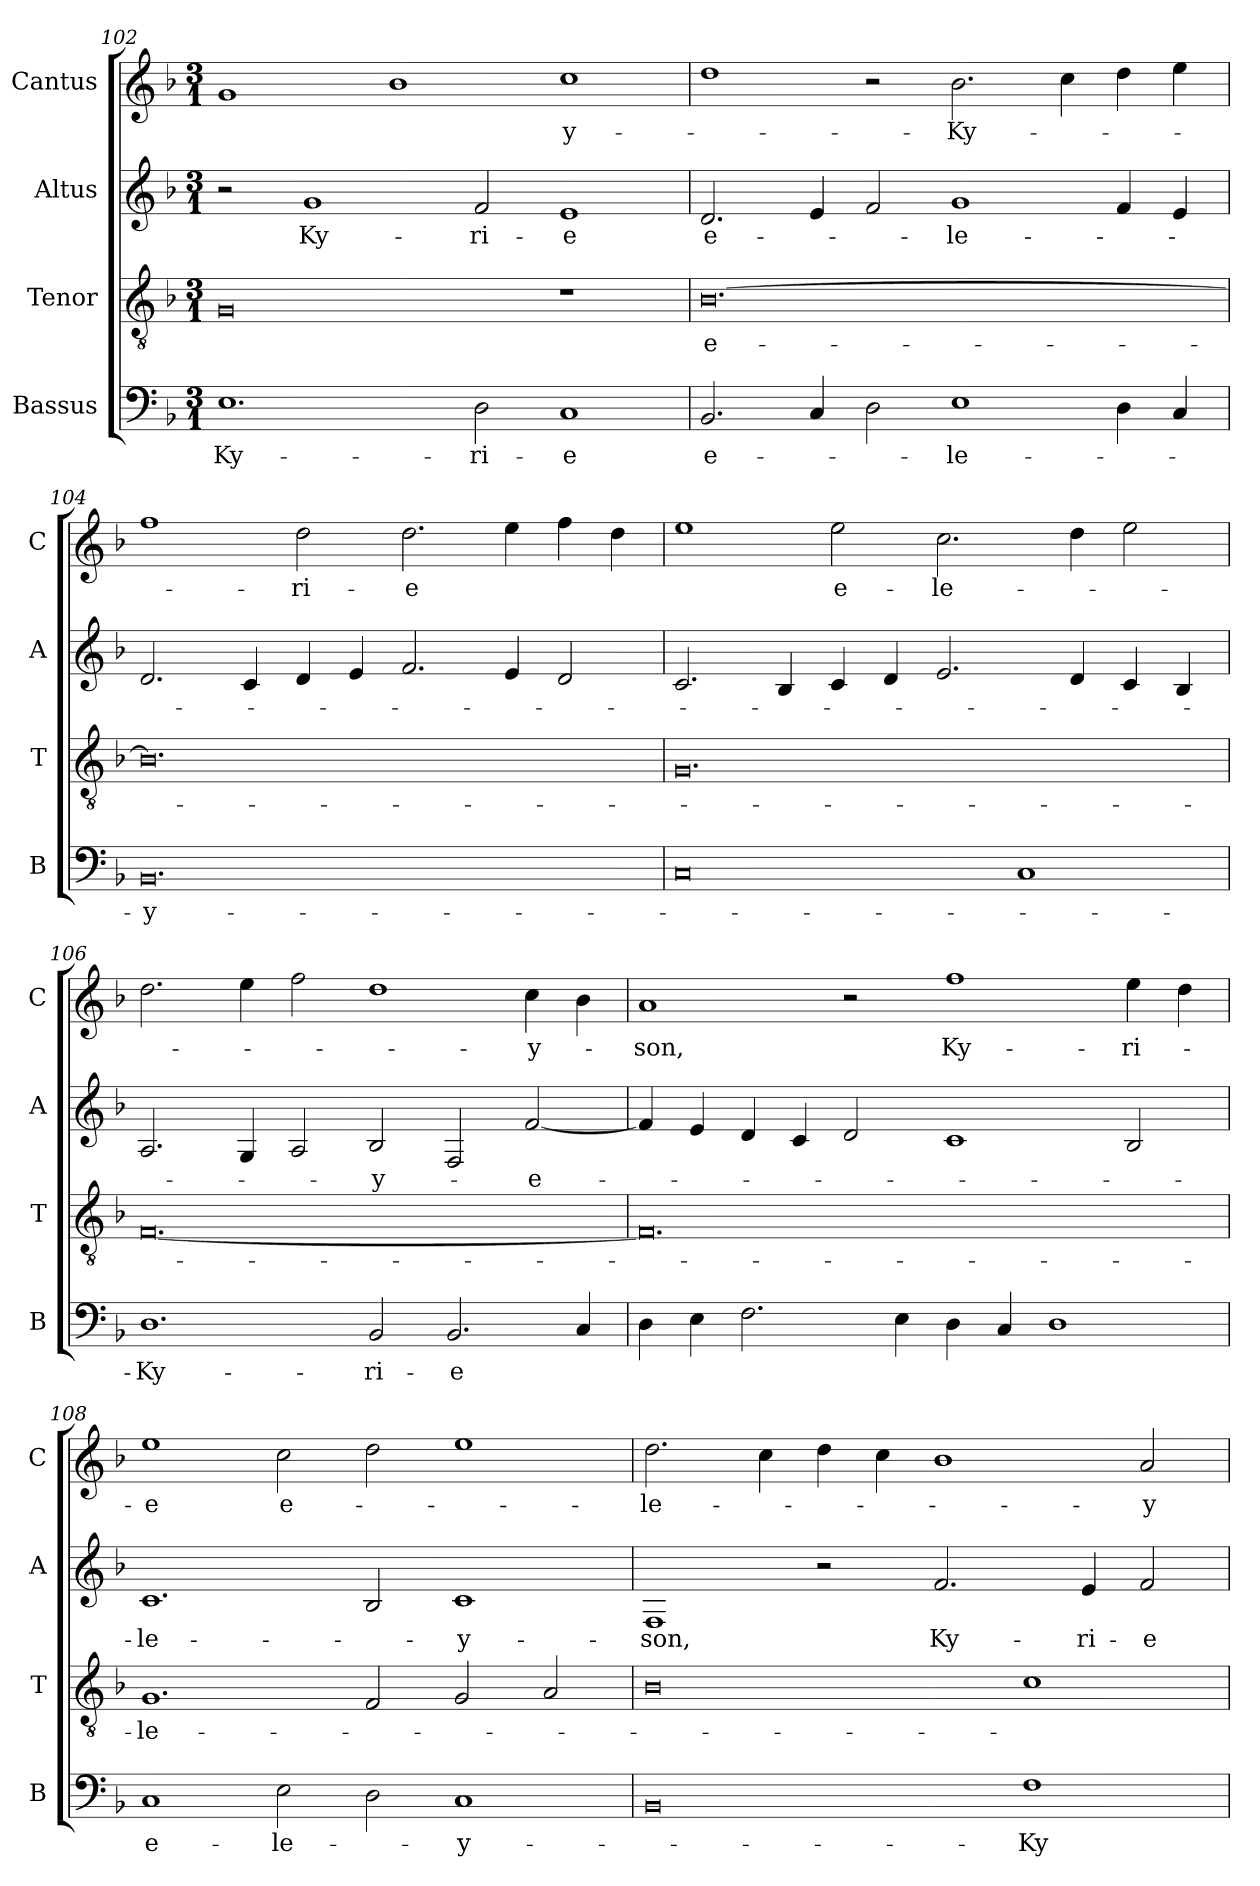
**kern	**text	**kern	**text	**kern	**text	**kern	**text
*part4	*part4	*part3	*part3	*part2	*part2	*part1	*part1
*staff4	*staff4	*staff3	*staff3	*staff2	*staff2	*staff1	*staff1
*I"Bassus	*	*I"Tenor	*	*I"Altus	*	*I"Cantus	*
*I'B	*	*I'T	*	*I'A	*	*I'C	*
!!LO:LB:g=z
*clefF4	*	*clefGv2	*	*clefG2	*	*clefG2	*
*k[b-]	*	*k[b-]	*	*k[b-]	*	*k[b-]	*
*F:	*	*F:	*	*F:	*	*F:	*
*M3/1	*	*M3/1	*	*M3/1	*	*M3/1	*
=102	=102	=102	=102	=102	=102	=102	=102
!	!LO:LY:b	!	!	!	!	!	!
1.E	Ky-	0G	.	2r	.	1g	.
!	!	!	!	!	!LO:LY:b	!	!
.	.	.	.	1g	Ky-	.	.
.	.	.	.	.	.	1b-	.
!	!LO:LY:b	!	!	!	!	!	!
!	!	!	!	!	!LO:LY:b	!	!
2D\	-ri-	.	.	2f/	-ri-	.	.
!	!LO:LY:b	!	!	!	!	!	!
!	!	!	!	!	!LO:LY:b	!	!
!	!	!	!	!	!	!	!LO:LY:b
1C	-e	1r	.	1e	-e	1cc	-y-
=103	=103	=103	=103	=103	=103	=103	=103
!	!LO:LY:b	!	!	!	!	!	!
!	!	!	!LO:LY:b	!	!	!	!
!	!	!	!	!	!LO:LY:b	!	!
2.BB-/	e-	[0.B-	e-	2.d/	e-	1dd	.
4C/	.	.	.	4e/	.	.	.
2D\	.	.	.	2f/	.	2r	.
!	!LO:LY:b	!	!	!	!	!	!
!	!	!	!	!	!LO:LY:b	!	!
!	!	!	!	!	!	!	!LO:LY:b
1E	-le-	.	.	1g	-le-	2.b-\	-Ky-
.	.	.	.	.	.	4cc\	.
4D\	.	.	.	4f/	.	4dd\	.
4C/	.	.	.	4e/	.	4ee\	.
=104	=104	=104	=104	=104	=104	=104	=104
!	!LO:LY:b	!	!	!	!	!	!
0.BB-	-y-	0.B-]	.	2.d/	.	1ff	.
.	.	.	.	4c/	.	.	.
!	!	!	!	!	!	!	!LO:LY:b
.	.	.	.	4d/	.	2dd\	-ri-
.	.	.	.	4e/	.	.	.
!	!	!	!	!	!	!	!LO:LY:b
.	.	.	.	2.f/	.	2.dd\	-e
.	.	.	.	4e/	.	4ee\	.
.	.	.	.	2d/	.	4ff\	.
.	.	.	.	.	.	4dd\	.
=105	=105	=105	=105	=105	=105	=105	=105
0C	.	0.G	.	2.c/	.	1ee	.
.	.	.	.	4B-/	.	.	.
!	!	!	!	!	!	!	!LO:LY:b
.	.	.	.	4c/	.	2ee\	e-
.	.	.	.	4d/	.	.	.
!	!	!	!	!	!	!	!LO:LY:b
.	.	.	.	2.e/	.	2.cc\	-le-
1C	.	.	.	.	.	.	.
.	.	.	.	4d/	.	4dd\	.
.	.	.	.	4c/	.	2ee\	.
.	.	.	.	4B-/	.	.	.
=106	=106	=106	=106	=106	=106	=106	=106
!	!LO:LY:b	!	!	!	!	!	!
1.D	-Ky-	[0.F	.	2.A/	.	2.dd\	.
.	.	.	.	4G/	.	4ee\	.
.	.	.	.	2A/	.	2ff\	.
!	!LO:LY:b	!	!	!	!	!	!
!	!	!	!	!	!LO:LY:b	!	!
2BB-/	-ri-	.	.	2B-/	-y-	1dd	.
!	!LO:LY:b	!	!	!	!	!	!
2.BB-/	-e	.	.	2F/	.	.	.
!	!	!	!	!	!LO:LY:b	!	!
!	!	!	!	!	!	!	!LO:LY:b
.	.	.	.	[2f/	-e-	4cc\	-y-
4C/	.	.	.	.	.	4b-\	.
!!LO:PB:g=z
=107	=107	=107	=107	=107	=107	=107	=107
!	!	!	!	!	!	!	!LO:LY:b
4D\	.	0.F]	.	4f/]	.	1a	-son,
4E\	.	.	.	4e/	.	.	.
2.F\	.	.	.	4d/	.	.	.
.	.	.	.	4c/	.	.	.
.	.	.	.	2d/	.	2r	.
4E\	.	.	.	.	.	.	.
!	!	!	!	!	!	!	!LO:LY:b
4D\	.	.	.	1c	.	1ff	Ky-
4C/	.	.	.	.	.	.	.
1D	.	.	.	.	.	.	.
!	!	!	!	!	!	!	!LO:LY:b
.	.	.	.	2B-/	.	4ee\	-ri-
.	.	.	.	.	.	4dd\	.
=108	=108	=108	=108	=108	=108	=108	=108
!	!LO:LY:b	!	!	!	!	!	!
!	!	!	!LO:LY:b	!	!	!	!
!	!	!	!	!	!LO:LY:b	!	!
!	!	!	!	!	!	!	!LO:LY:b
1C	e-	1.G	-le-	1.c	-le-	1ee	-e
!	!LO:LY:b	!	!	!	!	!	!
!	!	!	!	!	!	!	!LO:LY:b
2E\	-le-	.	.	.	.	2cc\	e-
2D\	.	2F/	.	2B-/	.	2dd\	.
!	!LO:LY:b	!	!	!	!	!	!
!	!	!	!	!	!LO:LY:b	!	!
1C	-y-	2G/	.	1c	-y-	1ee	.
.	.	2A/	.	.	.	.	.
=109	=109	=109	=109	=109	=109	=109	=109
!	!	!	!	!	!LO:LY:b	!	!
!	!	!	!	!	!	!	!LO:LY:b
0BB-	.	0B-	.	1F	-son,	2.dd\	-le-
.	.	.	.	.	.	4cc\	.
.	.	.	.	2r	.	4dd\	.
.	.	.	.	.	.	4cc\	.
!	!	!	!	!	!LO:LY:b	!	!
.	.	.	.	2.f/	Ky-	1b-	.
!	!LO:LY:b	!	!	!	!	!	!
1F	-Ky-	1c	.	.	.	.	.
!	!	!	!	!	!LO:LY:b	!	!
.	.	.	.	4e/	-ri-	.	.
!	!	!	!	!	!LO:LY:b	!	!
!	!	!	!	!	!	!	!LO:LY:b
.	.	.	.	2f/	-e	2a/	-y-
=	=	=	=	=	=	=	=
*-	*-	*-	*-	*-	*-	*-	*-
